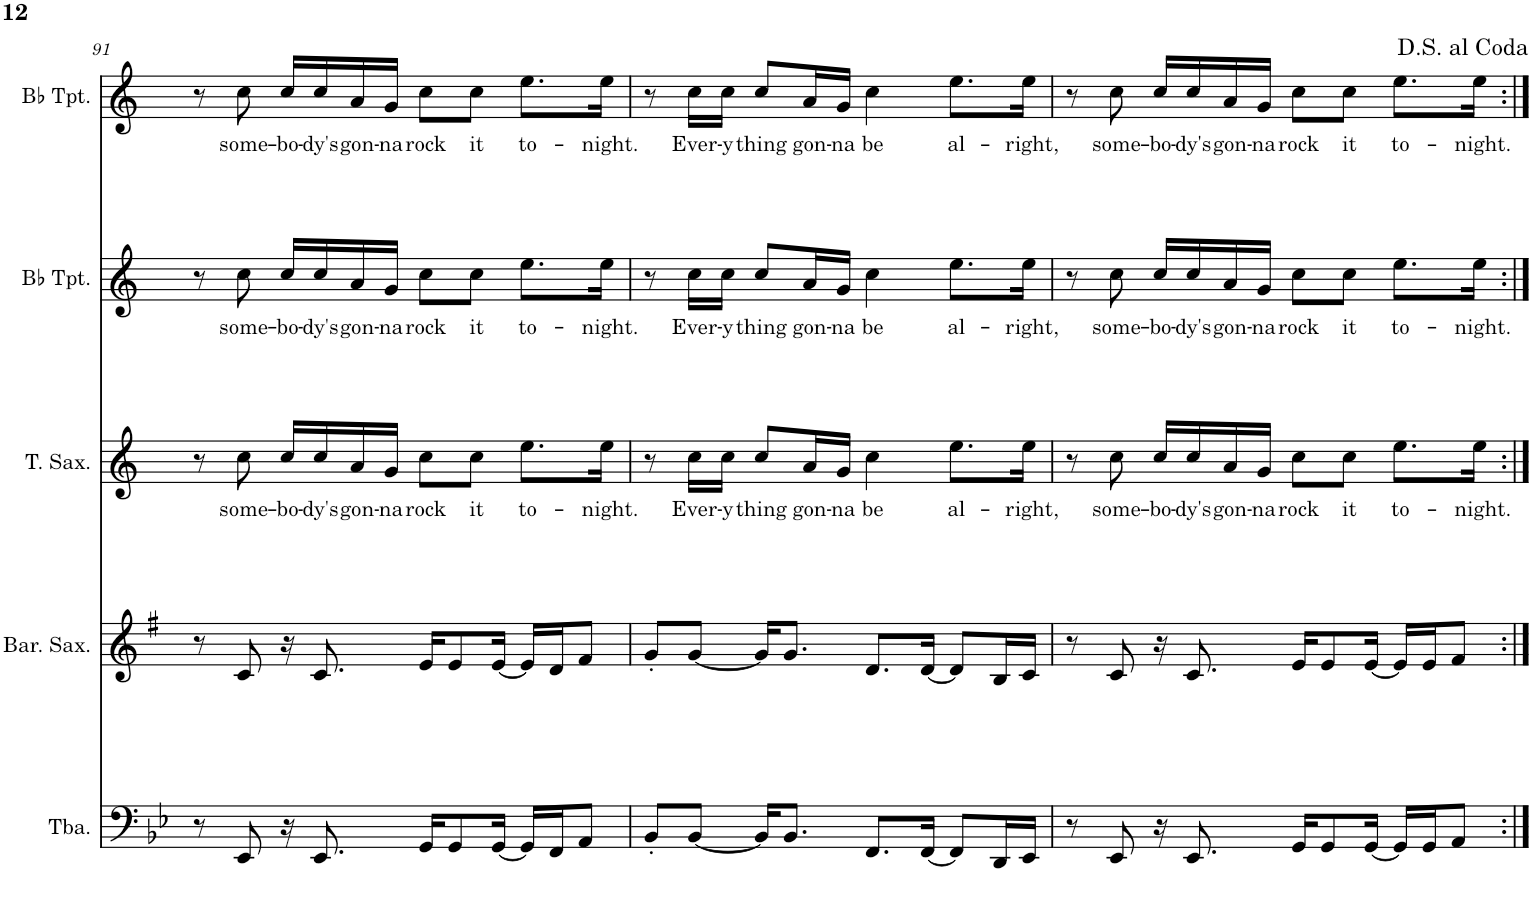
**kern	**kern	**kern	**text	**kern	**text	**kern	**text
*part5	*part4	*part3	*part3	*part2	*part2	*part1	*part1
*staff5	*staff4	*staff3	*staff3	*staff2	*staff2	*staff1	*staff1
*I"Tuba	*I"Baritone Saxophone	*I"Tenor Saxophone	*	*I"Bb Trumpet	*	*I"Bb Trumpet	*
*I'Tba.	*I'Bar. Sax.	*I'T. Sax.	*	*I'Bb Tpt.	*	*I'Bb Tpt.	*
!!LO:PB:g=z
*clefF4	*clefG2	*clefG2	*	*clefG2	*	*clefG2	*
*	*Trd12c21	*Trd8c14	*	*Trd1c2	*	*Trd1c2	*
*k[b-e-]	*k[f#]	*k[]	*	*k[]	*	*k[]	*
*M4/4	*M4/4	*M4/4	*	*M4/4	*	*M4/4	*
=91	=91	=91	=91	=91	=91	=91	=91
8r	8r	8r	.	8r	.	8r	.
!	!	!	!LO:LY:b	!	!LO:LY:b	!	!LO:LY:b
8EE-/	8c/	8cc\	some-	8cc\	some-	8cc\	some-
!	!	!	!LO:LY:b	!	!LO:LY:b	!	!LO:LY:b
16r	16r	16cc/LL	-bo-	16cc/LL	-bo-	16cc/LL	-bo-
!	!	!	!LO:LY:b	!	!LO:LY:b	!	!LO:LY:b
8.EE-/	8.c/	16cc/	-dy's	16cc/	-dy's	16cc/	-dy's
!	!	!	!LO:LY:b	!	!LO:LY:b	!	!LO:LY:b
.	.	16a/	gon-	16a/	gon-	16a/	gon-
!	!	!	!LO:LY:b	!	!LO:LY:b	!	!LO:LY:b
.	.	16g/JJ	-na	16g/JJ	-na	16g/JJ	-na
!	!	!	!LO:LY:b	!	!LO:LY:b	!	!LO:LY:b
16GG/KL	16e/KL	8cc\L	rock	8cc\L	rock	8cc\L	rock
8GG/	8e/	.	.	.	.	.	.
!	!	!	!LO:LY:b	!	!LO:LY:b	!	!LO:LY:b
.	.	8cc\J	it	8cc\J	it	8cc\J	it
[16GG/Jk	[16e/Jk	.	.	.	.	.	.
!	!	!	!LO:LY:b	!	!LO:LY:b	!	!LO:LY:b
16GG/LL]	16e/LL]	8.ee\L	to-	8.ee\L	to-	8.ee\L	to-
16FF/J	16d/J	.	.	.	.	.	.
8AA/J	8f#/J	.	.	.	.	.	.
!	!	!	!LO:LY:b	!	!LO:LY:b	!	!LO:LY:b
.	.	16ee\Jk	-night.	16ee\Jk	-night.	16ee\Jk	-night.
=92	=92	=92	=92	=92	=92	=92	=92
8BB-'/L	8g'/L	8r	.	8r	.	8r	.
!	!	!	!LO:LY:b	!	!LO:LY:b	!	!LO:LY:b
[8BB-/J	[8g/J	16cc\LL	Ever-	16cc\LL	Ever-	16cc\LL	Ever-
!	!	!	!LO:LY:b	!	!LO:LY:b	!	!LO:LY:b
.	.	16cc\JJ	-y	16cc\JJ	-y	16cc\JJ	-y
!	!	!	!LO:LY:b	!	!LO:LY:b	!	!LO:LY:b
16BB-/KL]	16g/KL]	8cc/L	thing	8cc/L	thing	8cc/L	thing
8.BB-/J	8.g/J	.	.	.	.	.	.
!	!	!	!LO:LY:b	!	!LO:LY:b	!	!LO:LY:b
.	.	16a/L	gon-	16a/L	gon-	16a/L	gon-
!	!	!	!LO:LY:b	!	!LO:LY:b	!	!LO:LY:b
.	.	16g/JJ	-na	16g/JJ	-na	16g/JJ	-na
!	!	!	!LO:LY:b	!	!LO:LY:b	!	!LO:LY:b
8.FF/L	8.d/L	4cc\	be	4cc\	be	4cc\	be
[16FF/Jk	[16d/Jk	.	.	.	.	.	.
!	!	!	!LO:LY:b	!	!LO:LY:b	!	!LO:LY:b
8FF/L]	8d/L]	8.ee\L	al-	8.ee\L	al-	8.ee\L	al-
16DD/L	16B/L	.	.	.	.	.	.
!	!	!	!LO:LY:b	!	!LO:LY:b	!	!LO:LY:b
16EE-/JJ	16c/JJ	16ee\Jk	-right,	16ee\Jk	-right,	16ee\Jk	-right,
=93	=93	=93	=93	=93	=93	=93	=93
8r	8r	8r	.	8r	.	8r	.
!	!	!	!LO:LY:b	!	!LO:LY:b	!	!LO:LY:b
8EE-/	8c/	8cc\	some-	8cc\	some-	8cc\	some-
!	!	!	!LO:LY:b	!	!LO:LY:b	!	!LO:LY:b
16r	16r	16cc/LL	-bo-	16cc/LL	-bo-	16cc/LL	-bo-
!	!	!	!LO:LY:b	!	!LO:LY:b	!	!LO:LY:b
8.EE-/	8.c/	16cc/	-dy's	16cc/	-dy's	16cc/	-dy's
!	!	!	!LO:LY:b	!	!LO:LY:b	!	!LO:LY:b
.	.	16a/	gon-	16a/	gon-	16a/	gon-
!	!	!	!LO:LY:b	!	!LO:LY:b	!	!LO:LY:b
.	.	16g/JJ	-na	16g/JJ	-na	16g/JJ	-na
!	!	!	!LO:LY:b	!	!LO:LY:b	!	!LO:LY:b
16GG/KL	16e/KL	8cc\L	rock	8cc\L	rock	8cc\L	rock
8GG/	8e/	.	.	.	.	.	.
!	!	!	!LO:LY:b	!	!LO:LY:b	!	!LO:LY:b
.	.	8cc\J	it	8cc\J	it	8cc\J	it
[16GG/Jk	[16e/Jk	.	.	.	.	.	.
!	!	!	!LO:LY:b	!	!LO:LY:b	!	!LO:LY:b
16GG/LL]	16e/LL]	8.ee\L	to-	8.ee\L	to-	8.ee\L	to-
16GG/J	16e/J	.	.	.	.	.	.
8AA/J	8f#/J	.	.	.	.	.	.
!	!	!	!LO:LY:b	!	!LO:LY:b	!	!LO:LY:b
.	.	16ee\Jk	-night.	16ee\Jk	-night.	16ee\Jk	-night.
=:|!	=:|!	=:|!	=:|!	=:|!	=:|!	=:|!	=:|!
*-	*-	*-	*-	*-	*-	*-	*-
